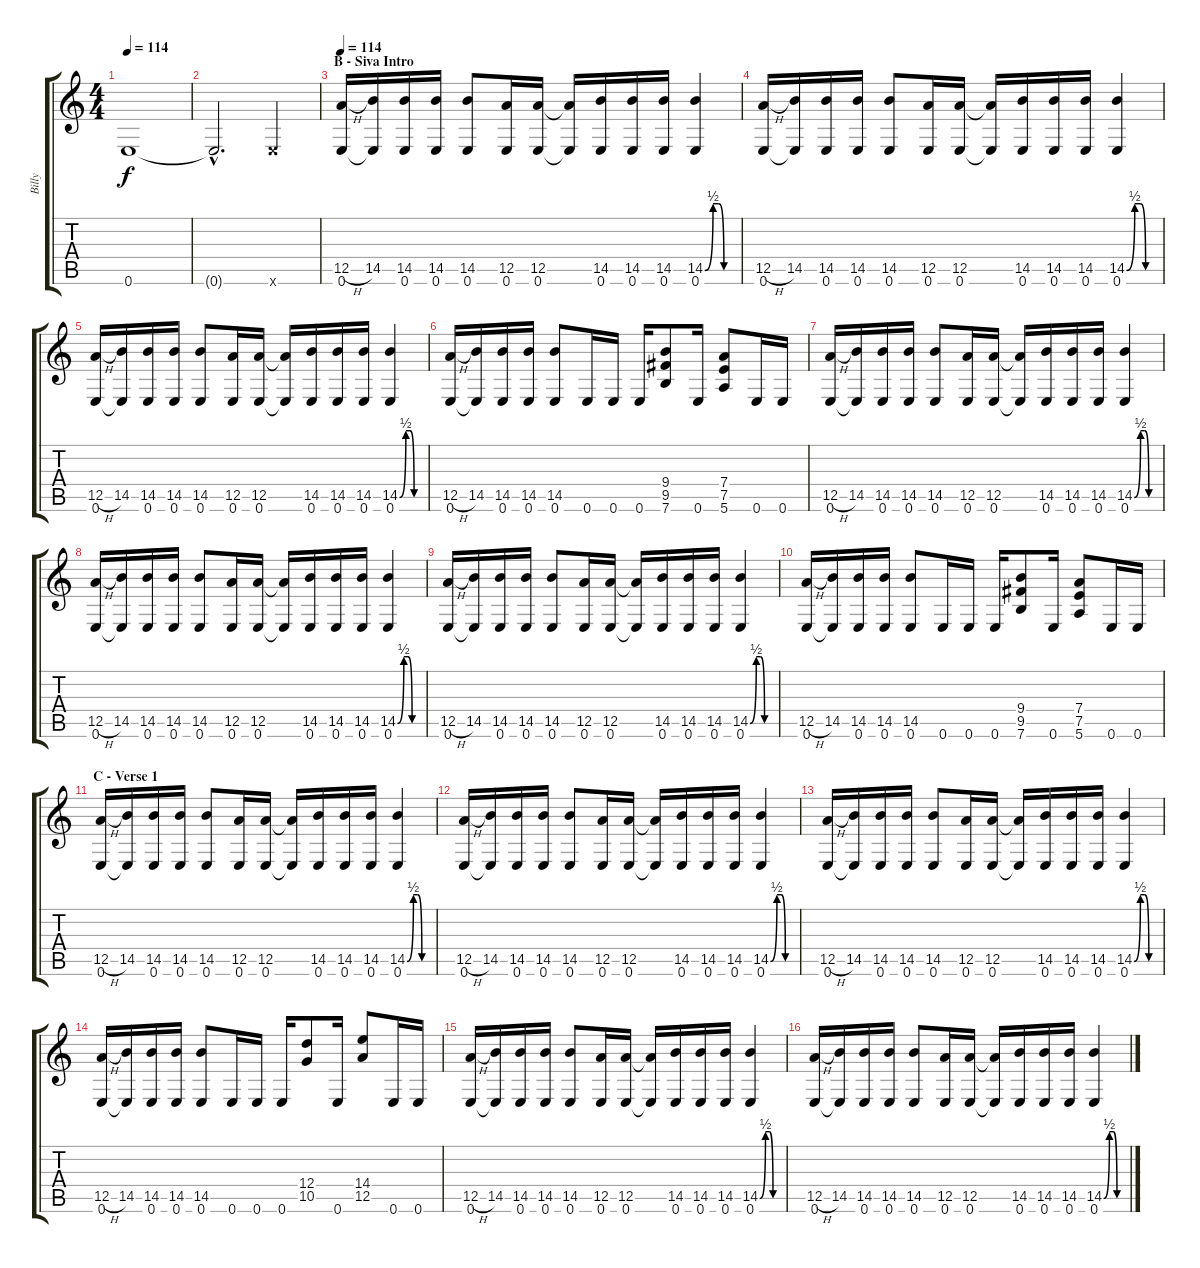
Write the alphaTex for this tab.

\track ("Billy" "Billy") {instrument overdrivenguitar}
\staff {score tabs}
\tuning (E4 B3 G3 D3 A2 E2) {hide}
\ts (4 4)
\tempo 114
\clef g2
\ks c
0.6.1{dy f} |
0.6{hac t}.2{d} 0.6{x}.4 |
\section ("" "B - Siva Intro")
\tempo 114
(12.5{h} 0.6).16 (14.5 0.6{t}).16 (14.5 0.6).16 (14.5 0.6).16 (14.5 0.6).8 (12.5 0.6).16 (12.5 0.6).16 (12.5{t} 0.6{t}).16 (14.5 0.6).16 (14.5 0.6).16 (14.5 0.6).16 (14.5{be (custom 0 0 15 2 25 2 35 0 45 0 60 0)} 0.6).4 |
(12.5{h} 0.6).16 (14.5 0.6{t}).16 (14.5 0.6).16 (14.5 0.6).16 (14.5 0.6).8 (12.5 0.6).16 (12.5 0.6).16 (12.5{t} 0.6{t}).16 (14.5 0.6).16 (14.5 0.6).16 (14.5 0.6).16 (14.5{be (custom 0 0 15 2 25 2 35 0 45 0 60 0)} 0.6).4 |
(12.5{h} 0.6).16 (14.5 0.6{t}).16 (14.5 0.6).16 (14.5 0.6).16 (14.5 0.6).8 (12.5 0.6).16 (12.5 0.6).16 (12.5{t} 0.6{t}).16 (14.5 0.6).16 (14.5 0.6).16 (14.5 0.6).16 (14.5{be (custom 0 0 15 2 25 2 35 0 45 0 60 0)} 0.6).4 |
(12.5{h} 0.6).16 (14.5 0.6{t}).16 (14.5 0.6).16 (14.5 0.6).16 (14.5 0.6).8 0.6.16 0.6.16 0.6.16 (9.4 9.5 7.6).8 0.6.16 (7.4 7.5 5.6).8 0.6.16 0.6.16 |
(12.5{h} 0.6).16 (14.5 0.6{t}).16 (14.5 0.6).16 (14.5 0.6).16 (14.5 0.6).8 (12.5 0.6).16 (12.5 0.6).16 (12.5{t} 0.6{t}).16 (14.5 0.6).16 (14.5 0.6).16 (14.5 0.6).16 (14.5{be (custom 0 0 15 2 25 2 35 0 45 0 60 0)} 0.6).4 |
(12.5{h} 0.6).16 (14.5 0.6{t}).16 (14.5 0.6).16 (14.5 0.6).16 (14.5 0.6).8 (12.5 0.6).16 (12.5 0.6).16 (12.5{t} 0.6{t}).16 (14.5 0.6).16 (14.5 0.6).16 (14.5 0.6).16 (14.5{be (custom 0 0 15 2 25 2 35 0 45 0 60 0)} 0.6).4 |
(12.5{h} 0.6).16 (14.5 0.6{t}).16 (14.5 0.6).16 (14.5 0.6).16 (14.5 0.6).8 (12.5 0.6).16 (12.5 0.6).16 (12.5{t} 0.6{t}).16 (14.5 0.6).16 (14.5 0.6).16 (14.5 0.6).16 (14.5{be (custom 0 0 15 2 25 2 35 0 45 0 60 0)} 0.6).4 |
(12.5{h} 0.6).16 (14.5 0.6{t}).16 (14.5 0.6).16 (14.5 0.6).16 (14.5 0.6).8 0.6.16 0.6.16 0.6.16 (9.4 9.5 7.6).8 0.6.16 (7.4 7.5 5.6).8 0.6.16 0.6.16 |
\section ("" "C - Verse 1")
(12.5{h} 0.6).16 (14.5 0.6{t}).16 (14.5 0.6).16 (14.5 0.6).16 (14.5 0.6).8 (12.5 0.6).16 (12.5 0.6).16 (12.5{t} 0.6{t}).16 (14.5 0.6).16 (14.5 0.6).16 (14.5 0.6).16 (14.5{be (custom 0 0 15 2 25 2 35 0 45 0 60 0)} 0.6).4 |
(12.5{h} 0.6).16 (14.5 0.6{t}).16 (14.5 0.6).16 (14.5 0.6).16 (14.5 0.6).8 (12.5 0.6).16 (12.5 0.6).16 (12.5{t} 0.6{t}).16 (14.5 0.6).16 (14.5 0.6).16 (14.5 0.6).16 (14.5{be (custom 0 0 15 2 25 2 35 0 45 0 60 0)} 0.6).4 |
(12.5{h} 0.6).16 (14.5 0.6{t}).16 (14.5 0.6).16 (14.5 0.6).16 (14.5 0.6).8 (12.5 0.6).16 (12.5 0.6).16 (12.5{t} 0.6{t}).16 (14.5 0.6).16 (14.5 0.6).16 (14.5 0.6).16 (14.5{be (custom 0 0 15 2 25 2 35 0 45 0 60 0)} 0.6).4 |
(12.5{h} 0.6).16 (14.5 0.6{t}).16 (14.5 0.6).16 (14.5 0.6).16 (14.5 0.6).8 0.6.16 0.6.16 0.6.16 (12.4 10.5).8 0.6.16 (14.4 12.5).8 0.6.16 0.6.16 |
(12.5{h} 0.6).16 (14.5 0.6{t}).16 (14.5 0.6).16 (14.5 0.6).16 (14.5 0.6).8 (12.5 0.6).16 (12.5 0.6).16 (12.5{t} 0.6{t}).16 (14.5 0.6).16 (14.5 0.6).16 (14.5 0.6).16 (14.5{be (custom 0 0 15 2 25 2 35 0 45 0 60 0)} 0.6).4 |
(12.5{h} 0.6).16 (14.5 0.6{t}).16 (14.5 0.6).16 (14.5 0.6).16 (14.5 0.6).8 (12.5 0.6).16 (12.5 0.6).16 (12.5{t} 0.6{t}).16 (14.5 0.6).16 (14.5 0.6).16 (14.5 0.6).16 (14.5{be (custom 0 0 15 2 25 2 35 0 45 0 60 0)} 0.6).4
